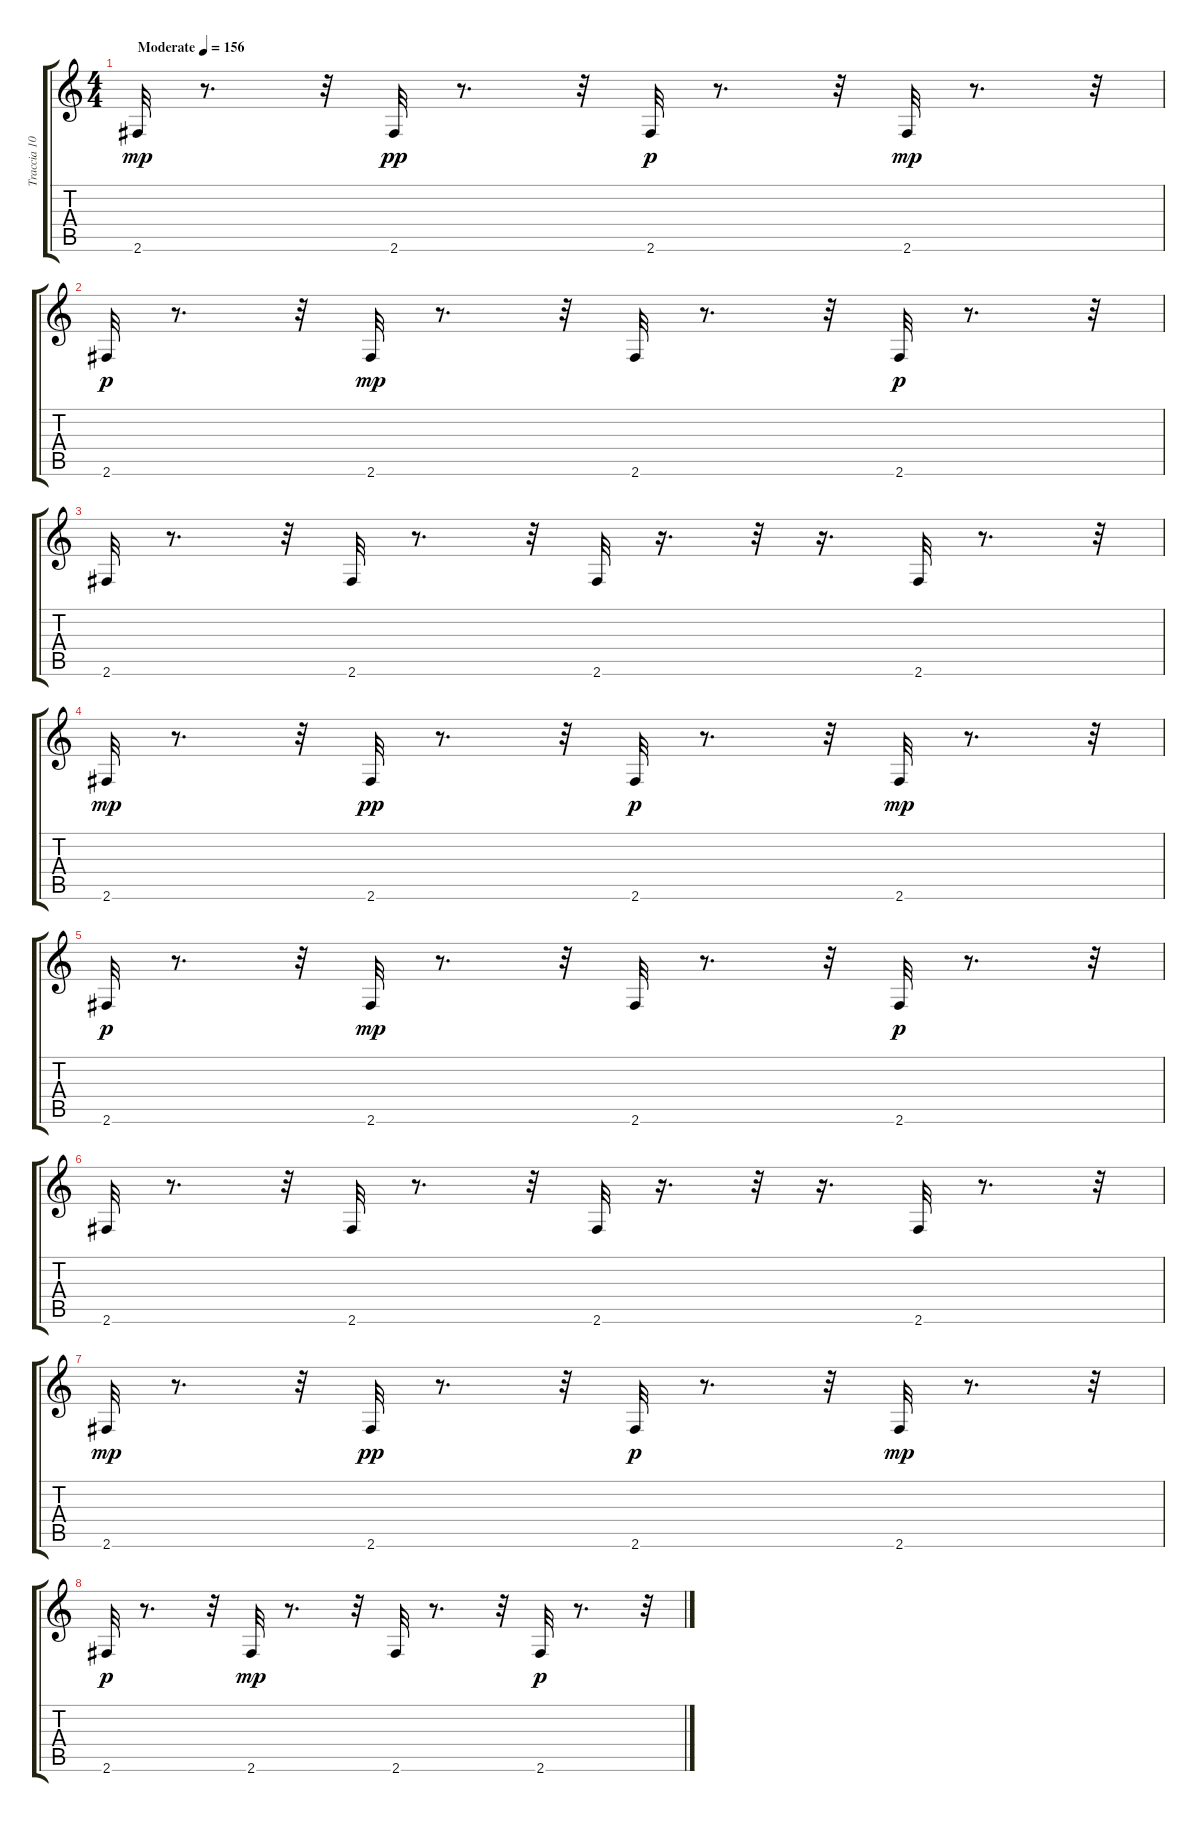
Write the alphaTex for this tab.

\track ("Traccia 10" "Traccia 10") {instrument acousticbass}
\staff {score tabs}
\tuning (E4 B3 G3 D3 A2 E2) {hide}
\ts (4 4)
\tempo (156 "Moderate")
\clef g2
\ks c
2.6.32{dy mp instrument acousticbass} r.8{d} r.32 2.6.32{dy pp} r.8{d} r.32 2.6.32{dy p} r.8{d} r.32 2.6.32{dy mp} r.8{d} r.32 |
2.6.32{dy p} r.8{d} r.32 2.6.32{dy mp} r.8{d} r.32 2.6.32 r.8{d} r.32 2.6.32{dy p} r.8{d} r.32 |
2.6.32 r.8{d} r.32 2.6.32 r.8{d} r.32 2.6.32 r.16{d} r.32 r.16{d} 2.6.32 r.8{d} r.32 |
2.6.32{dy mp} r.8{d} r.32 2.6.32{dy pp} r.8{d} r.32 2.6.32{dy p} r.8{d} r.32 2.6.32{dy mp} r.8{d} r.32 |
2.6.32{dy p} r.8{d} r.32 2.6.32{dy mp} r.8{d} r.32 2.6.32 r.8{d} r.32 2.6.32{dy p} r.8{d} r.32 |
2.6.32 r.8{d} r.32 2.6.32 r.8{d} r.32 2.6.32 r.16{d} r.32 r.16{d} 2.6.32 r.8{d} r.32 |
2.6.32{dy mp} r.8{d} r.32 2.6.32{dy pp} r.8{d} r.32 2.6.32{dy p} r.8{d} r.32 2.6.32{dy mp} r.8{d} r.32 |
2.6.32{dy p} r.8{d} r.32 2.6.32{dy mp} r.8{d} r.32 2.6.32 r.8{d} r.32 2.6.32{dy p} r.8{d} r.32
